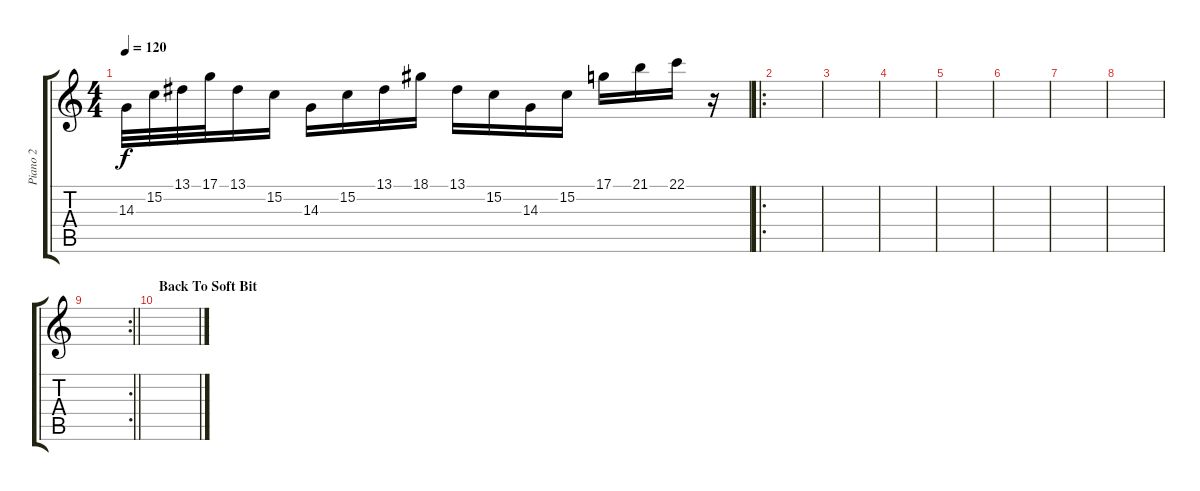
\track ("Piano 2" "Piano 2") {instrument acousticgrandpiano}
\staff {score tabs}
\tuning (D4 A3 F3 C3 G2 C2) {hide}
\ts (4 4)
\tempo 120
\clef g2
\ks c
14.3.32{dy f} 15.2.32 13.1.32 17.1.32 13.1.16 15.2.16 14.3.16 15.2.16 13.1.16 18.1.16 13.1.16 15.2.16 14.3.16 15.2.16 17.1.16 21.1.16 22.1.16 r.16 |
\ro
|
|
|
|
|
|
|
\rc 2
\barLineRight lightlight
|
\section ("" "Back To Soft Bit")
